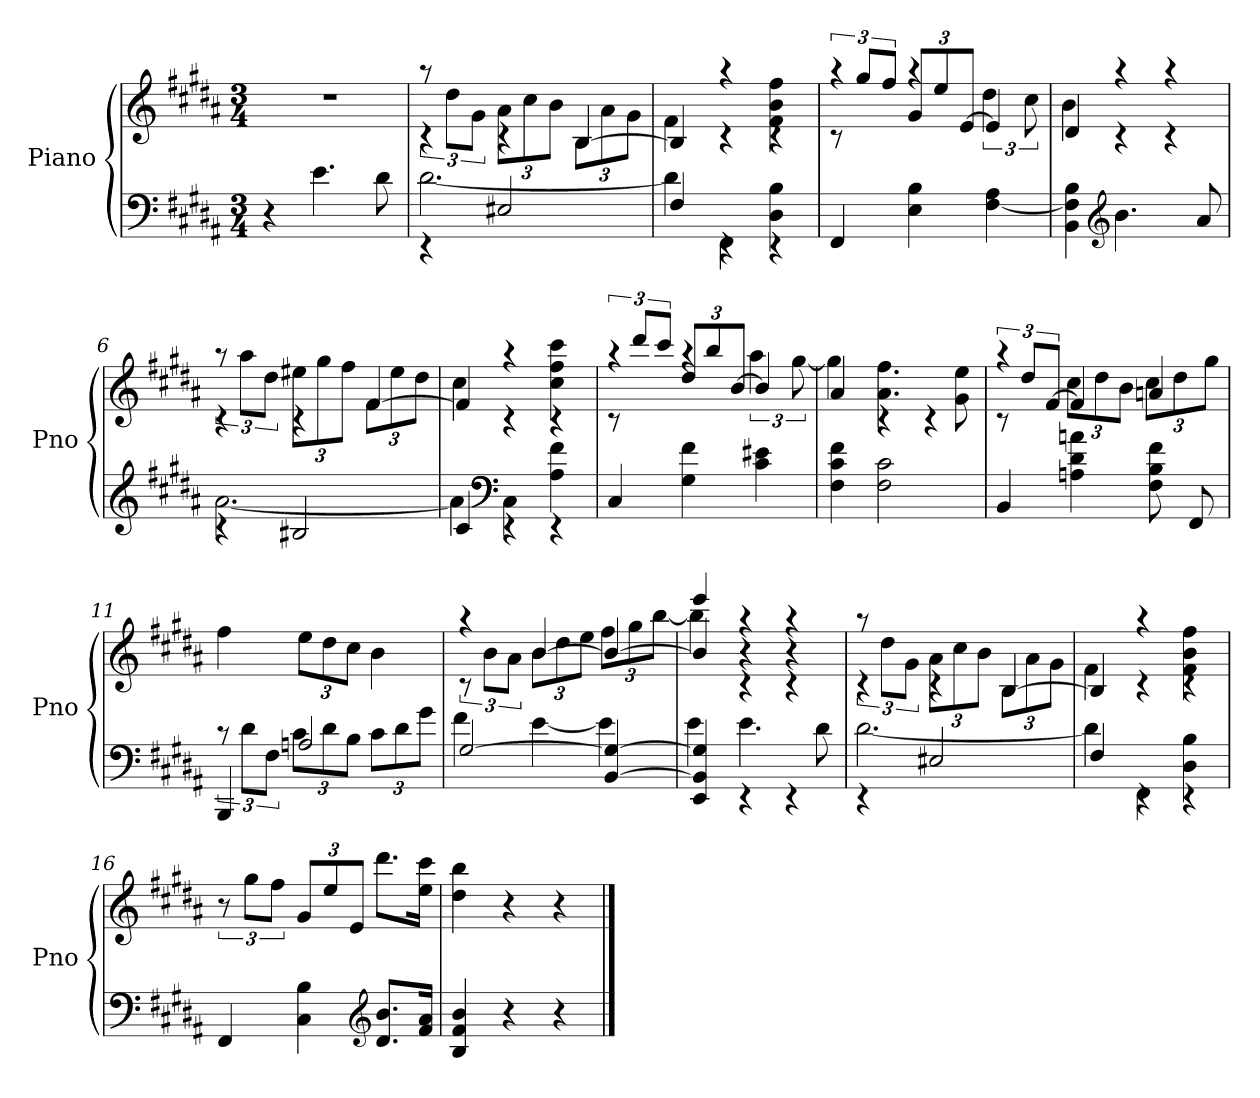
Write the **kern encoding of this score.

**kern	**kern
*part1	*part1
*staff2	*staff1
*I"Piano	*
*I'Pno	*
*clefF4	*clefG2
*k[f#c#g#d#a#]	*k[f#c#g#d#a#]
*B:	*B:
*M3/4	*M3/4
=1	=1
4r	2.r
4.e	.
8d#	.
=2	=2
*^	*^
4rEE	[2.d#	4rc	12raa
.	.	.	12dd#L
.	.	.	12g#J
2E#X	.	4rc	12a#L
.	.	.	12cc#
.	.	.	12bJ
.	.	[4B	12BL
.	.	.	12a#
.	.	.	12g#J
=3	=3	=3	=3
4F#	4d#]	4B]	4f#
4rEE	4FF#	4rc	4raa
4rEE	4D# 4B	4rc	4f# 4b 4ff#
*v	*v	*	*
=4	=4	=4
4FF#	12rc	4raa
.	12gg#L	.
.	12ff#J	.
4E 4B	12g#L	4raa
.	12ee	.
.	[12eJ	.
[4F# 4A#	4e]	6dd#
.	.	12cc#
=5	=5	=5
4BB 4F#] 4B	4d#	4b
*clefG2	*	*
4.b	4rc	4raa
.	4rc	4raa
8a#	.	.
=6	=6	=6
*^	*	*
4rc	[2.a#	4rc	12raa
.	.	.	12aa#L
.	.	.	12dd#J
2B#X	.	4rc	12ee#XL
.	.	.	12gg#
.	.	.	12ff#J
.	.	[4f#	12f#L
.	.	.	12ee#
.	.	.	12dd#J
=7	=7	=7	=7
4c#	4a#]	4f#]	4cc#
*clefF4	*	*	*
4rEE	4C#	4rc	4raa
4rEE	4A# 4f#	4rc	4cc# 4ff# 4ccc#
*v	*v	*	*
=8	=8	=8
4C#	12rc	4raa
.	12ddd#L	.
.	12ccc#J	.
4G# 4f#	12dd#L	4raa
.	12bb	.
.	[12bJ	.
4c# 4e#X	4b]	6aa#
.	.	[12gg#
=9	=9	=9
4F# 4c# 4f#	4a#	4gg#]
2F# 2c#	4rc	4.a# 4.ff#
.	4rc	.
.	.	8g# 8ee
=10	=10	=10
4BB	12rc	4raa
.	12dd#L	.
.	[12f#J	.
4An 4d# 4an	4f#]	12cc#L
.	.	12dd#
.	.	12bJ
8F# 8B 8f#	4an	12cc#L
.	.	12dd#
8FF#	.	.
.	.	12gg#J
*	*v	*v
=11	=11
*^	*
4BBB	12rc	4ff#
.	12d#L	.
.	12F#J	.
2An	12c#L	12eeL
.	12d#	12dd#
.	12BJ	12cc#J
.	12c#L	4b
.	12d#	.
.	12g#J	.
=12	=12	=12
*	*	*^
[2G#	4f#	4r	12rc
.	.	.	12bL
.	.	.	12a#J
.	[4e	[4b	12bL
.	.	.	12dd#
.	.	.	12eeJ
[4BB 4G#_	4e]	4b_	12ff#L
.	.	.	12gg#
.	.	.	[12bbJ
=13	=13	=13	=13
*	*	*	*^
4EE 4BB] 4G#]	4e	4b]	4bb]	4eee
4rEE	4.e	4r	4rc	4raa
4rEE	.	4r	4rc	4raa
.	8d#	.	.	.
*	*	*	*v	*v
=14	=14	=14	=14
4rEE	[2.d#	4rc	12raa
.	.	.	12dd#L
.	.	.	12g#J
2E#X	.	4rc	12a#L
.	.	.	12cc#
.	.	.	12bJ
.	.	[4B	12BL
.	.	.	12a#
.	.	.	12g#J
=15	=15	=15	=15
4F#	4d#]	4B]	4f#
4rEE	4FF#	4rc	4raa
4rEE	4D# 4B	4rc	4f# 4b 4ff#
*v	*v	*	*
*	*v	*v
=16	=16
4FF#	12r
.	12gg#L
.	12ff#J
4C# 4B	12g#L
.	12ee
.	12eJ
*clefG2	*
8.d# 8.bL	8.ddd#L
16f# 16a#Jk	16ee 16ccc#Jk
=17	=17
4B 4f# 4b	4dd# 4bb
4r	4r
4r	4r
==	==
*-	*-
